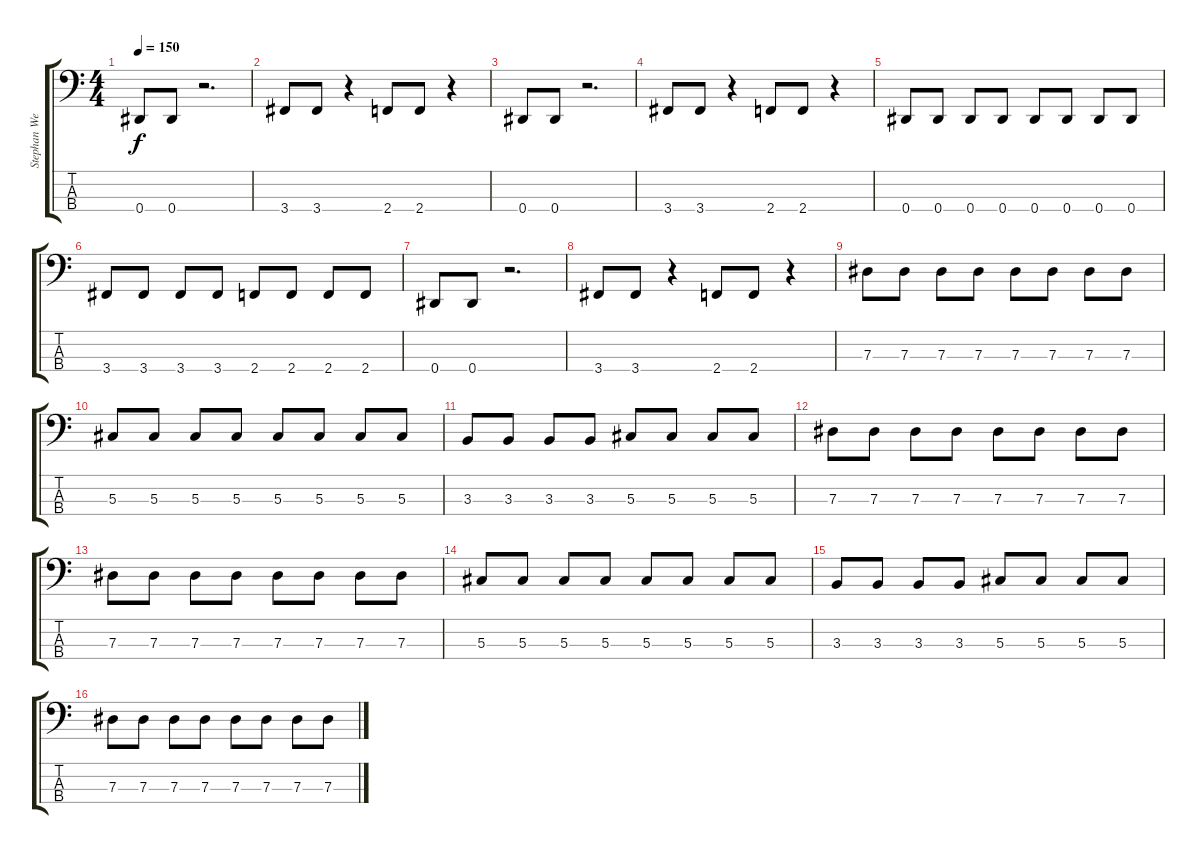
\track ("Stephan Weidner" "Stephan We") {instrument electricbasspick}
\staff {score tabs}
\tuning (Gb2 Db2 Ab1 Eb1) {hide}
\ts (4 4)
\tempo 150
\clef f4
\ks c
0.4.8{dy f} 0.4.8 r.2{d} |
3.4.8 3.4.8 r.4 2.4.8 2.4.8 r.4 |
0.4.8 0.4.8 r.2{d} |
3.4.8 3.4.8 r.4 2.4.8 2.4.8 r.4 |
0.4.8 0.4.8 0.4.8 0.4.8 0.4.8 0.4.8 0.4.8 0.4.8 |
3.4.8 3.4.8 3.4.8 3.4.8 2.4.8 2.4.8 2.4.8 2.4.8 |
0.4.8 0.4.8 r.2{d} |
3.4.8 3.4.8 r.4 2.4.8 2.4.8 r.4 |
7.3.8 7.3.8 7.3.8 7.3.8 7.3.8 7.3.8 7.3.8 7.3.8 |
5.3.8 5.3.8 5.3.8 5.3.8 5.3.8 5.3.8 5.3.8 5.3.8 |
3.3.8 3.3.8 3.3.8 3.3.8 5.3.8 5.3.8 5.3.8 5.3.8 |
7.3.8 7.3.8 7.3.8 7.3.8 7.3.8 7.3.8 7.3.8 7.3.8 |
7.3.8 7.3.8 7.3.8 7.3.8 7.3.8 7.3.8 7.3.8 7.3.8 |
5.3.8 5.3.8 5.3.8 5.3.8 5.3.8 5.3.8 5.3.8 5.3.8 |
3.3.8 3.3.8 3.3.8 3.3.8 5.3.8 5.3.8 5.3.8 5.3.8 |
7.3.8 7.3.8 7.3.8 7.3.8 7.3.8 7.3.8 7.3.8 7.3.8
